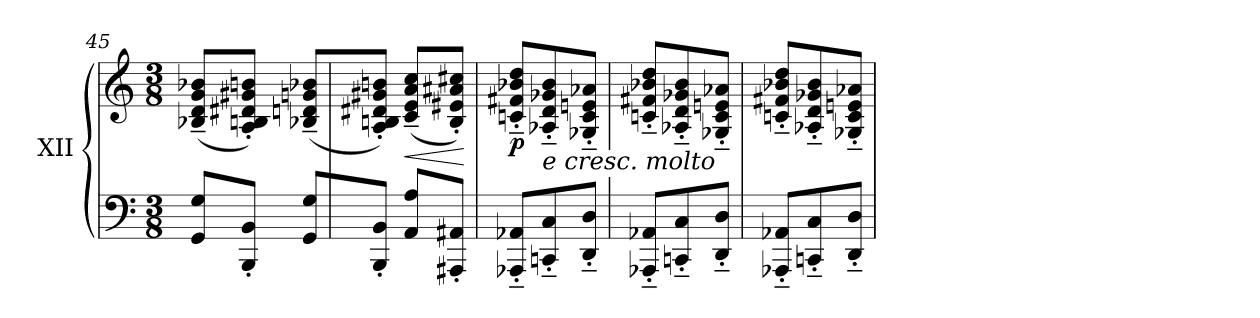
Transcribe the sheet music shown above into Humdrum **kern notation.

**kern	**kern	**dynam
*part1	*part1	*part1
*staff2	*staff1	*staff1/2
*I"XII	*	*
*clefF4	*clefG2	*
*k[]	*k[]	*
*M3/8	*M3/8	*
=45	=45	=45
!	!	!LO:DY:b
!	!	!LO:DY:n=1:b
8GG/ 8G/L	(<8B-X/~ 8d/~ 8g/~ 8b-X/~L	p other-dynamics
8BBB/' 8BB/'J	8A/' 8Bn/' 8d#X/' 8g#X/' 8bn/'J)	.
8GG/ 8G/L	(<8B-X/~ 8dn/~ 8gn/~ 8b-X/~L	.
=46	=46	=46
8BBB/' 8BB/'J	8A/' 8Bn/' 8d#X/' 8g#X/' 8bn/'J)	.
!	!	!LO:HP:b
8AA/ 8A/L	(<8c/~ 8e/~ 8a/~ 8cc/~L	<
8AAA#X/' 8AA#X/'J	8B/' 8e#X/' 8a#X/' 8cc#X/'J)	.
.	.	[
=47	=47	=47
!	!	!LO:DY:b
8AAA-X/'~ 8AA-X/'~L	8cn/'~ 8f#X/'~ 8b-X/'~ 8dd/'~L	p
!	!LO:TX:b:i:t=e cresc. molto	!
8CCn/'~ 8C/'~	8A-X/'~ 8d/'~ 8g-X/'~ 8b-/'~	.
8DD/'~ 8D/'~J	8G-X/'~ 8c/'~ 8en/'~ 8a-X/'~J	.
=48	=48	=48
8AAA-X/'~ 8AA-X/'~L	8cn/'~ 8f#X/'~ 8b-X/'~ 8dd/'~L	.
8CCn/'~ 8C/'~	8A-X/'~ 8d/'~ 8g-X/'~ 8b-/'~	.
8DD/'~ 8D/'~J	8G-X/'~ 8c/'~ 8en/'~ 8a-X/'~J	.
=49	=49	=49
8AAA-X/'~ 8AA-X/'~L	8cn/'~ 8f#X/'~ 8b-X/'~ 8dd/'~L	.
8CCn/'~ 8C/'~	8A-X/'~ 8d/'~ 8g-X/'~ 8b-/'~	.
8DD/'~ 8D/'~J	8G-X/'~ 8c/'~ 8en/'~ 8a-X/'~J	.
=	=	=
*-	*-	*-
